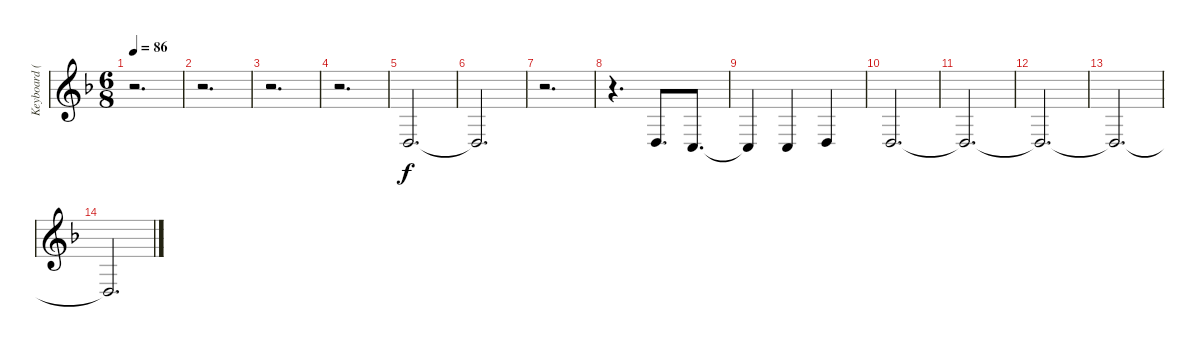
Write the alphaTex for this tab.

\track ("Keyboard (outro)" "Keyboard (") {instrument lead2sawtooth}
\staff {score}
\tuning (E4 B3 G3 D3 A2 D2) {hide}
\ts (6 8)
\tempo 86
\clef g2
\ks dminor
r.2{d dy f} |
r.2{d} |
r.2{d} |
r.2{d} |
5.5.2{d} |
5.5{t}.2{d} |
r.2{d} |
r.4{d} 5.5.8{d} 3.5.8{d} |
3.5{t}.4 3.5.4 5.5.4 |
5.5.2{d} |
5.5{t}.2{d} |
5.5{t}.2{d balance 3} |
5.5{t}.2{d volume 0} |
5.5{t}.2{d}
